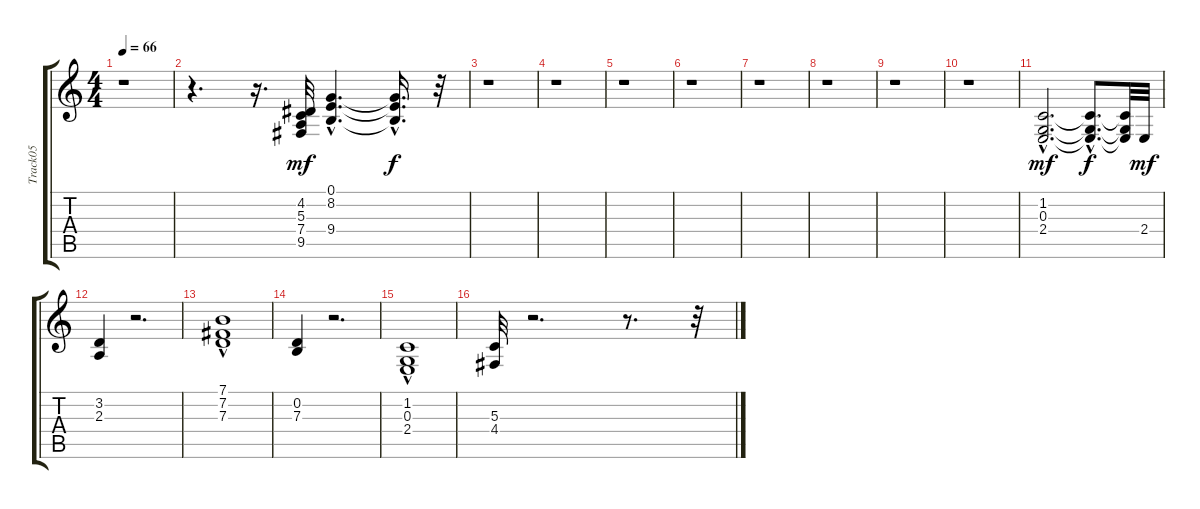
\track ("Track05" "Track05") {instrument acousticgrandpiano}
\staff {score tabs}
\tuning (E4 B3 G3 D3 A2 E2) {hide}
\ts (4 4)
\tempo 66
\clef g2
\ks c
r.1{dy f} |
r.4{d} r.16{d} (4.2 5.3 7.4 9.5).32{dy mf} (0.1{hac} 8.2{hac} 9.4{hac}).4{d} (0.1{hac t} 8.2{hac t} 9.4{hac t}).16{d dy f} r.32 |
r.1 |
r.1 |
r.1 |
r.1 |
r.1 |
r.1 |
r.1 |
r.1 |
(1.2{hac} 0.3{hac} 2.4{hac}).2{d dy mf} (1.2{hac t} 0.3{hac t} 2.4{hac t}).8{d dy f} (1.2{t} 0.3{t} 2.4{t}).32 2.4.32{dy mf} |
(3.2 2.3).4 r.2{d} |
(7.1{hac} 7.2{hac} 7.3).1 |
(0.2 7.3).4 r.2{d} |
(1.2{hac} 0.3{hac} 2.4).1 |
(5.3 4.4).32 r.2{d} r.8{d} r.32
